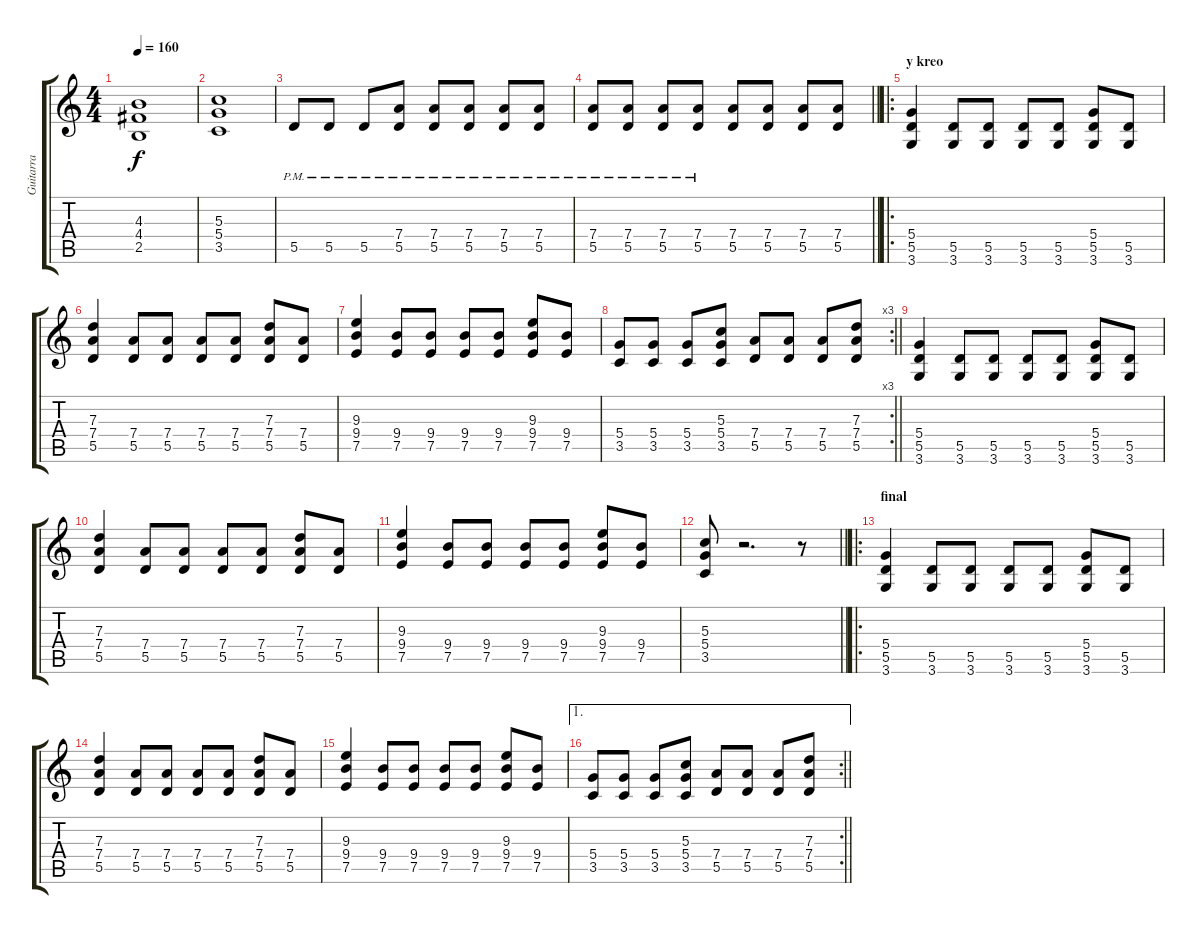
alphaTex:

\track ("Guitarra" "Guitarra") {instrument distortionguitar}
\staff {score tabs}
\tuning (E4 B3 G3 D3 A2 E2) {hide}
\ts (4 4)
\tempo 160
\clef g2
\ks c
(4.3 4.4 2.5).1{dy f} |
(5.3 5.4 3.5).1 |
5.5{pm}.8 5.5{pm}.8 5.5{pm}.8 (7.4{pm} 5.5{pm}).8 (7.4{pm} 5.5{pm}).8 (7.4{pm} 5.5{pm}).8 (7.4{pm} 5.5{pm}).8 (7.4{pm} 5.5{pm}).8 |
\barLineRight lightlight
(7.4 5.5{pm}).8 (7.4 5.5{pm}).8 (7.4 5.5{pm}).8 (7.4 5.5{pm}).8 (7.4 5.5).8 (7.4 5.5).8 (7.4 5.5).8 (7.4 5.5).8 |
\ro
\section ("" "y kreo")
(5.4 5.5 3.6).4{volume 12} (5.5 3.6).8 (5.5 3.6).8 (5.5 3.6).8 (5.5 3.6).8 (5.4 5.5 3.6).8 (5.5 3.6).8 |
(7.3 7.4 5.5).4 (7.4 5.5).8 (7.4 5.5).8 (7.4 5.5).8 (7.4 5.5).8 (7.3 7.4 5.5).8 (7.4 5.5).8 |
(9.3 9.4 7.5).4 (9.4 7.5).8 (9.4 7.5).8 (9.4 7.5).8 (9.4 7.5).8 (9.3 9.4 7.5).8 (9.4 7.5).8 |
\rc 3
\barLineRight lightlight
(5.4 3.5).8 (5.4 3.5).8 (5.4 3.5).8 (5.3 5.4 3.5).8 (7.4 5.5).8 (7.4 5.5).8 (7.4 5.5).8 (7.3 7.4 5.5).8 |
(5.4 5.5 3.6).4{volume 12} (5.5 3.6).8 (5.5 3.6).8 (5.5 3.6).8 (5.5 3.6).8 (5.4 5.5 3.6).8 (5.5 3.6).8 |
(7.3 7.4 5.5).4 (7.4 5.5).8 (7.4 5.5).8 (7.4 5.5).8 (7.4 5.5).8 (7.3 7.4 5.5).8 (7.4 5.5).8 |
(9.3 9.4 7.5).4 (9.4 7.5).8 (9.4 7.5).8 (9.4 7.5).8 (9.4 7.5).8 (9.3 9.4 7.5).8 (9.4 7.5).8 |
\barLineRight lightlight
(5.3 5.4 3.5).8 r.2{d} r.8 |
\ro
\section ("" "final")
(5.4 5.5 3.6).4{volume 12} (5.5 3.6).8 (5.5 3.6).8 (5.5 3.6).8 (5.5 3.6).8 (5.4 5.5 3.6).8 (5.5 3.6).8 |
(7.3 7.4 5.5).4 (7.4 5.5).8 (7.4 5.5).8 (7.4 5.5).8 (7.4 5.5).8 (7.3 7.4 5.5).8 (7.4 5.5).8 |
(9.3 9.4 7.5).4 (9.4 7.5).8 (9.4 7.5).8 (9.4 7.5).8 (9.4 7.5).8 (9.3 9.4 7.5).8 (9.4 7.5).8 |
\ae 1
\rc 2
\barLineRight lightlight
(5.4 3.5).8 (5.4 3.5).8 (5.4 3.5).8 (5.3 5.4 3.5).8 (7.4 5.5).8 (7.4 5.5).8 (7.4 5.5).8 (7.3 7.4 5.5).8
